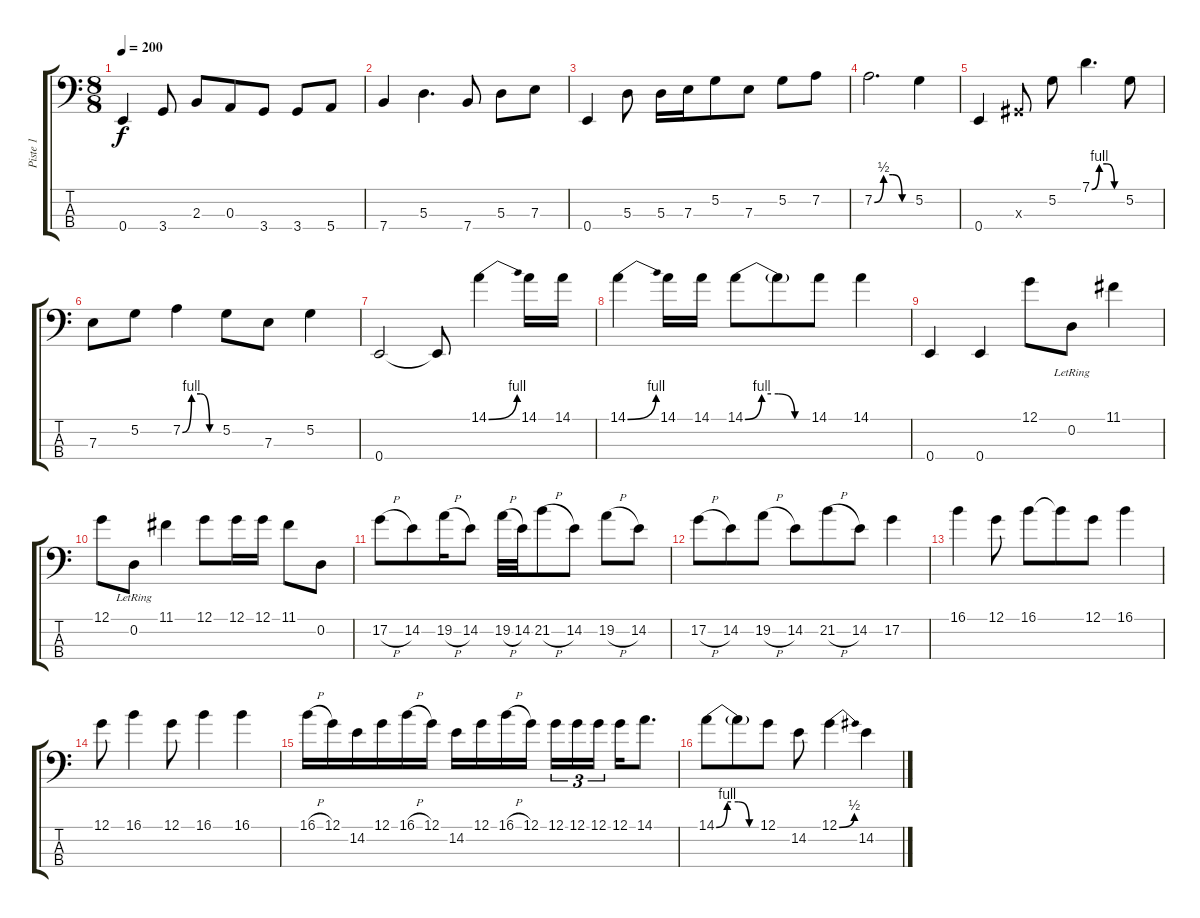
\track ("Piste 1" "Piste 1") {instrument distortionguitar}
\staff {score tabs}
\tuning (G2 D2 A1 E1) {hide}
\ts (8 8)
\tempo 200
\clef f4
\ks c
0.4.4{dy f} 3.4.8 2.3.8 0.3.8 3.4.8 3.4.8 5.4.8 |
7.4.4 5.3.4{d} 7.4.8 5.3.8 7.3.8 |
0.4.4 5.3.8 5.3.16 7.3.16 5.2.8 7.3.8 5.2.8 7.2.8 |
7.2{be (custom 0 0 15 2 30 2 45 0 60 0)}.2{d} 5.2.4 |
0.4.4 -1.3{x}.8 5.2.8 7.1{be (custom 0 0 15 4 30 4 45 0 60 0)}.4{d} 5.2.8 |
7.3.8 5.2.8 7.2{be (custom 0 0 15 4 30 4 45 0 60 0)}.4 5.2.8 7.3.8 5.2.4 |
0.4.2 0.4{t}.8 14.1{be (bend 0 0 60 4)}.4 14.1.16 14.1.16 |
14.1{be (bend 0 0 60 4)}.4 14.1.16 14.1.16 14.1{be (custom 0 0 15 4 30 4 45 0 60 0)}.8 14.1{t}.8 14.1.8 14.1.4 |
0.4.4 0.4.4 12.1.8 0.2{lr}.8 11.1.4 |
12.1.8 0.2{lr}.8 11.1.4 12.1.8 12.1.16 12.1.16 11.1.8 0.2.8 |
17.2{h}.8 14.2.8 19.2{h}.16 14.2.8 19.2{h}.32 14.2.32 21.2{h}.8 14.2.8 19.2{h}.8 14.2.8 |
17.2{h}.8 14.2.8 19.2{h}.8 14.2.8 21.2{h}.8 14.2.8 17.2.4 |
16.1.4 12.1.8 16.1.8 16.1{t}.8 12.1.8 16.1.4 |
12.1.8 16.1.4 12.1.8 16.1.4 16.1.4 |
16.1{h}.16 12.1.16 14.2.16 12.1.16 16.1{h}.16 12.1.16 14.2.16 12.1.16 16.1{h}.16 12.1.16 12.1.16{tu (3 2)} 12.1.16{tu (3 2)} 12.1.16{tu (3 2)} 12.1.16 14.1.8{d} |
14.1{be (custom 0 0 15 4 30 4 45 0 60 0)}.8 14.1{t}.8 12.1.8 14.2.8 12.1{be (bend 0 0 60 2)}.4 14.2.4
